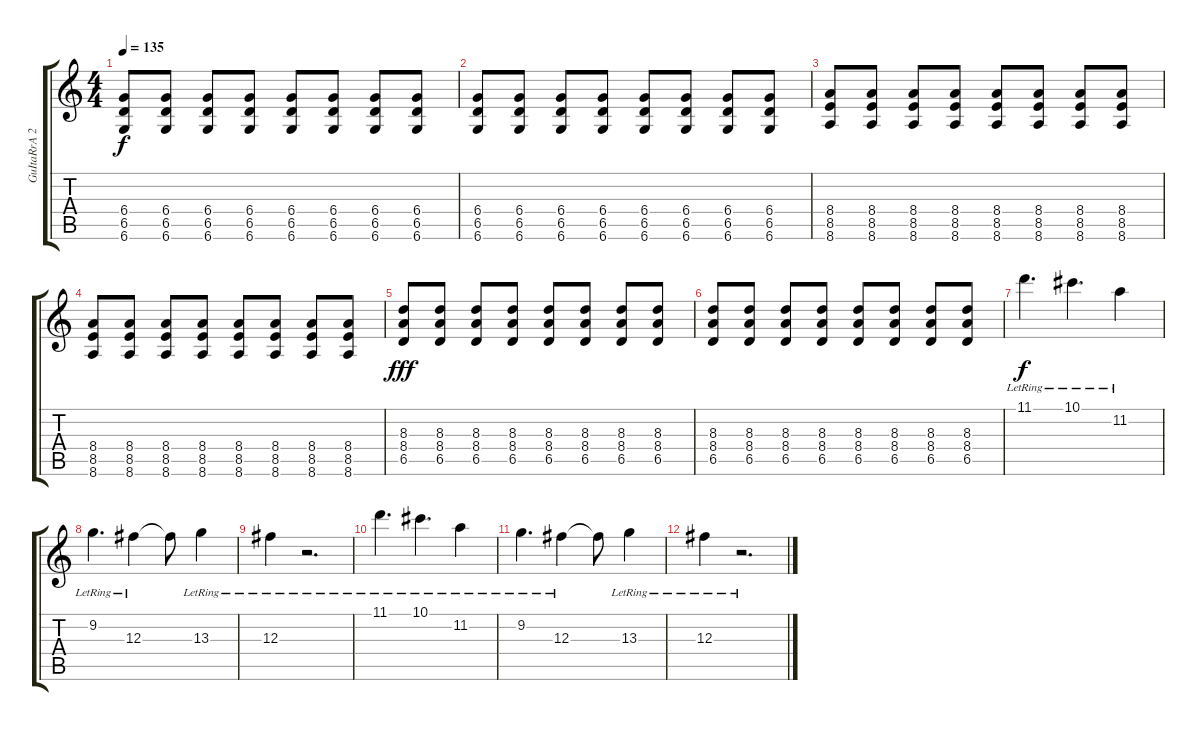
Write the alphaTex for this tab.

\track ("GuItaRrA 2" "GuItaRrA 2") {instrument distortionguitar}
\staff {score tabs}
\tuning (Eb4 Bb3 Gb3 Db3 Ab2 Db2) {hide}
\ts (4 4)
\tempo 135
\clef g2
\ks c
(6.4 6.5 6.6).8{dy f} (6.4 6.5 6.6).8 (6.4 6.5 6.6).8 (6.4 6.5 6.6).8 (6.4 6.5 6.6).8 (6.4 6.5 6.6).8 (6.4 6.5 6.6).8 (6.4 6.5 6.6).8 |
(6.4 6.5 6.6).8 (6.4 6.5 6.6).8 (6.4 6.5 6.6).8 (6.4 6.5 6.6).8 (6.4 6.5 6.6).8 (6.4 6.5 6.6).8 (6.4 6.5 6.6).8 (6.4 6.5 6.6).8 |
(8.4 8.5 8.6).8 (8.4 8.5 8.6).8 (8.4 8.5 8.6).8 (8.4 8.5 8.6).8 (8.4 8.5 8.6).8 (8.4 8.5 8.6).8 (8.4 8.5 8.6).8 (8.4 8.5 8.6).8 |
(8.4 8.5 8.6).8 (8.4 8.5 8.6).8 (8.4 8.5 8.6).8 (8.4 8.5 8.6).8 (8.4 8.5 8.6).8 (8.4 8.5 8.6).8 (8.4 8.5 8.6).8 (8.4 8.5 8.6).8 |
(8.3 8.4 6.5).8{dy fff} (8.3 8.4 6.5).8 (8.3 8.4 6.5).8 (8.3 8.4 6.5).8 (8.3 8.4 6.5).8 (8.3 8.4 6.5).8 (8.3 8.4 6.5).8 (8.3 8.4 6.5).8 |
(8.3 8.4 6.5).8 (8.3 8.4 6.5).8 (8.3 8.4 6.5).8 (8.3 8.4 6.5).8 (8.3 8.4 6.5).8 (8.3 8.4 6.5).8 (8.3 8.4 6.5).8 (8.3 8.4 6.5).8 |
11.1{lr}.4{d dy f} 10.1{lr}.4{d} 11.2{lr}.4 |
9.2{lr}.4{d} 12.3{lr}.4 12.3{t}.8 13.3{lr}.4 |
12.3{lr}.4 r.2{d} |
11.1{lr}.4{d} 10.1{lr}.4{d} 11.2{lr}.4 |
9.2{lr}.4{d} 12.3{lr}.4 12.3{t}.8 13.3{lr}.4 |
12.3{lr}.4 r.2{d}
